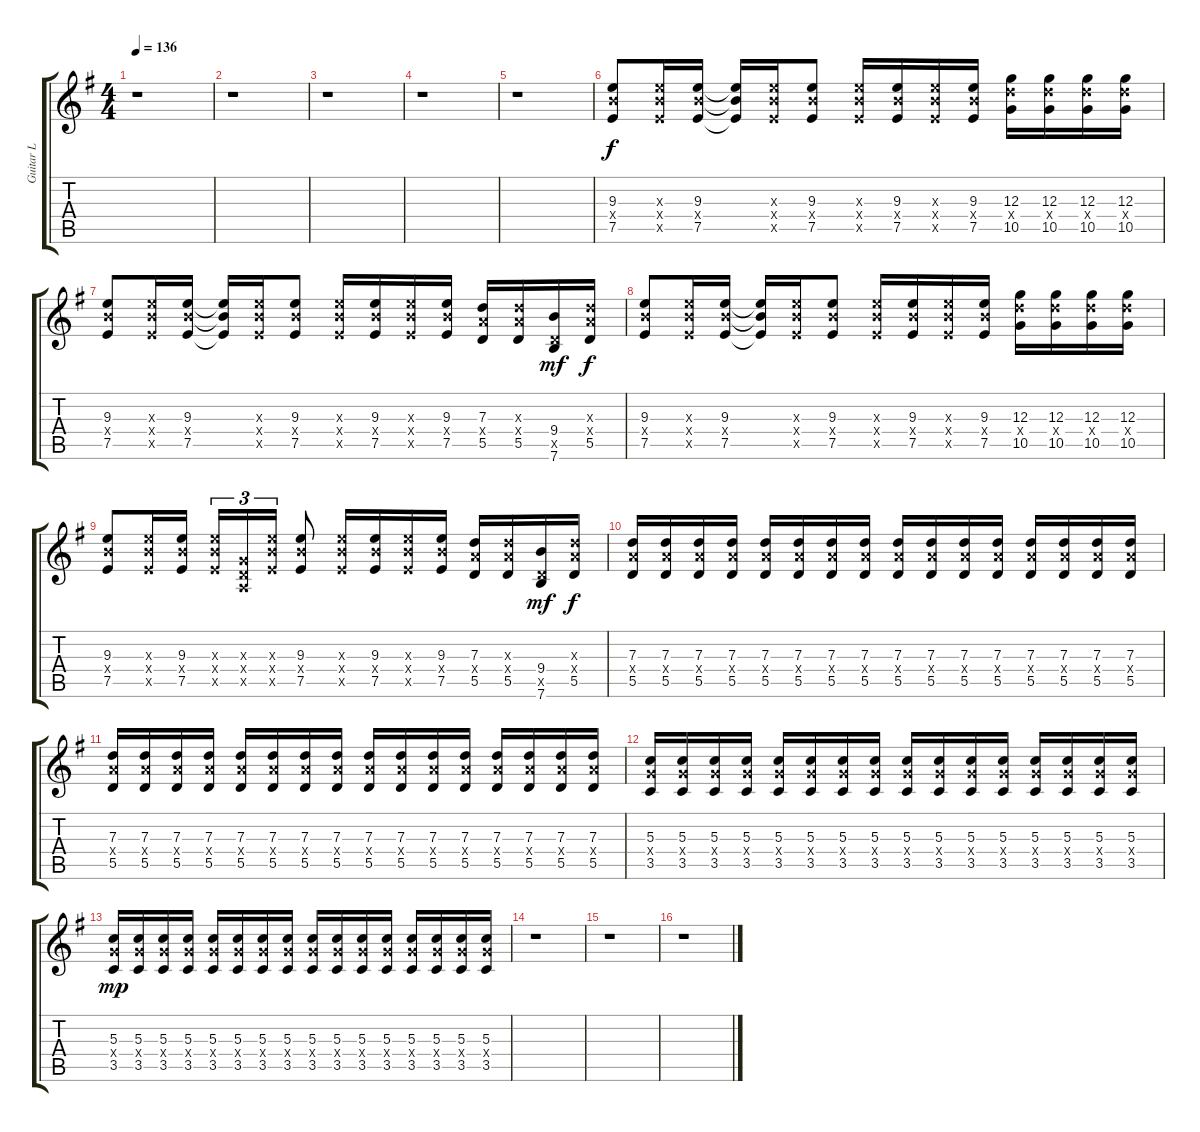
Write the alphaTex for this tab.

\track ("Guitar L" "Guitar L") {instrument overdrivenguitar}
\staff {score tabs}
\tuning (E4 B3 G3 D3 A2 E2) {hide}
\ts (4 4)
\tempo 136
\clef g2
\ks g
r.1{dy f} |
r.1 |
r.1 |
r.1 |
r.1 |
(9.3 9.4{x} 7.5).8 (9.3{x} 9.4{x} 7.5{x}).16 (9.3 9.4{x} 7.5).16 (9.3{t} 9.4{t} 7.5{t}).16 (9.3{x} 9.4{x} 7.5{x}).16 (9.3 9.4{x} 7.5).8 (9.3{x} 9.4{x} 7.5{x}).16 (9.3 9.4{x} 7.5).16 (9.3{x} 9.4{x} 7.5{x}).16 (9.3 9.4{x} 7.5).16 (12.3 12.4{x} 10.5).16 (12.3 12.4{x} 10.5).16 (12.3 12.4{x} 10.5).16 (12.3 12.4{x} 10.5).16 |
(9.3 9.4{x} 7.5).8 (9.3{x} 9.4{x} 7.5{x}).16 (9.3 9.4{x} 7.5).16 (9.3{t} 9.4{t} 7.5{t}).16 (9.3{x} 9.4{x} 7.5{x}).16 (9.3 9.4{x} 7.5).8 (9.3{x} 9.4{x} 7.5{x}).16 (9.3 9.4{x} 7.5).16 (9.3{x} 9.4{x} 7.5{x}).16 (9.3 9.4{x} 7.5).16 (7.3 7.4{x} 5.5).16 (7.3{x} 7.4{x} 5.5).16 (9.4 5.5{x} 7.6).16{dy mf} (7.3{x} 7.4{x} 5.5).16{dy f} |
(9.3 9.4{x} 7.5).8 (9.3{x} 9.4{x} 7.5{x}).16 (9.3 9.4{x} 7.5).16 (9.3{t} 9.4{t} 7.5{t}).16 (9.3{x} 9.4{x} 7.5{x}).16 (9.3 9.4{x} 7.5).8 (9.3{x} 9.4{x} 7.5{x}).16 (9.3 9.4{x} 7.5).16 (9.3{x} 9.4{x} 7.5{x}).16 (9.3 9.4{x} 7.5).16 (12.3 12.4{x} 10.5).16 (12.3 12.4{x} 10.5).16 (12.3 12.4{x} 10.5).16 (12.3 12.4{x} 10.5).16 |
(9.3 9.4{x} 7.5).8 (9.3{x} 9.4{x} 7.5{x}).16 (9.3 9.4{x} 7.5).16 (9.3{x} 9.4{x} 7.5{x}).16{tu (3 2)} (0.3{x} 0.4{x} 0.5{x}).16{tu (3 2)} (9.3{x} 9.4{x} 7.5{x}).16{tu (3 2)} (9.3 9.4{x} 7.5).8 (9.3{x} 9.4{x} 7.5{x}).16 (9.3 9.4{x} 7.5).16 (9.3{x} 9.4{x} 7.5{x}).16 (9.3 9.4{x} 7.5).16 (7.3 7.4{x} 5.5).16 (7.3{x} 7.4{x} 5.5).16 (9.4 5.5{x} 7.6).16{dy mf} (7.3{x} 7.4{x} 5.5).16{dy f} |
(7.3 7.4{x} 5.5).16 (7.3 7.4{x} 5.5).16 (7.3 7.4{x} 5.5).16 (7.3 7.4{x} 5.5).16 (7.3 7.4{x} 5.5).16 (7.3 7.4{x} 5.5).16 (7.3 7.4{x} 5.5).16 (7.3 7.4{x} 5.5).16 (7.3 7.4{x} 5.5).16 (7.3 7.4{x} 5.5).16 (7.3 7.4{x} 5.5).16 (7.3 7.4{x} 5.5).16 (7.3 7.4{x} 5.5).16 (7.3 7.4{x} 5.5).16 (7.3 7.4{x} 5.5).16 (7.3 7.4{x} 5.5).16 |
(7.3 7.4{x} 5.5).16 (7.3 7.4{x} 5.5).16 (7.3 7.4{x} 5.5).16 (7.3 7.4{x} 5.5).16 (7.3 7.4{x} 5.5).16 (7.3 7.4{x} 5.5).16 (7.3 7.4{x} 5.5).16 (7.3 7.4{x} 5.5).16 (7.3 7.4{x} 5.5).16 (7.3 7.4{x} 5.5).16 (7.3 7.4{x} 5.5).16 (7.3 7.4{x} 5.5).16 (7.3 7.4{x} 5.5).16 (7.3 7.4{x} 5.5).16 (7.3 7.4{x} 5.5).16 (7.3 7.4{x} 5.5).16 |
(5.3 5.4{x} 3.5).16 (5.3 5.4{x} 3.5).16 (5.3 5.4{x} 3.5).16 (5.3 5.4{x} 3.5).16 (5.3 5.4{x} 3.5).16 (5.3 5.4{x} 3.5).16 (5.3 5.4{x} 3.5).16 (5.3 5.4{x} 3.5).16 (5.3 5.4{x} 3.5).16 (5.3 5.4{x} 3.5).16 (5.3 5.4{x} 3.5).16 (5.3 5.4{x} 3.5).16 (5.3 5.4{x} 3.5).16 (5.3 5.4{x} 3.5).16 (5.3 5.4{x} 3.5).16 (5.3 5.4{x} 3.5).16 |
(5.3 5.4{x} 3.5).16{dy mp} (5.3 5.4{x} 3.5).16 (5.3 5.4{x} 3.5).16 (5.3 5.4{x} 3.5).16 (5.3 5.4{x} 3.5).16 (5.3 5.4{x} 3.5).16 (5.3 5.4{x} 3.5).16 (5.3 5.4{x} 3.5).16 (5.3 5.4{x} 3.5).16 (5.3 5.4{x} 3.5).16 (5.3 5.4{x} 3.5).16 (5.3 5.4{x} 3.5).16 (5.3 5.4{x} 3.5).16 (5.3 5.4{x} 3.5).16 (5.3 5.4{x} 3.5).16 (5.3 5.4{x} 3.5).16 |
r.1 |
r.1 |
r.1
